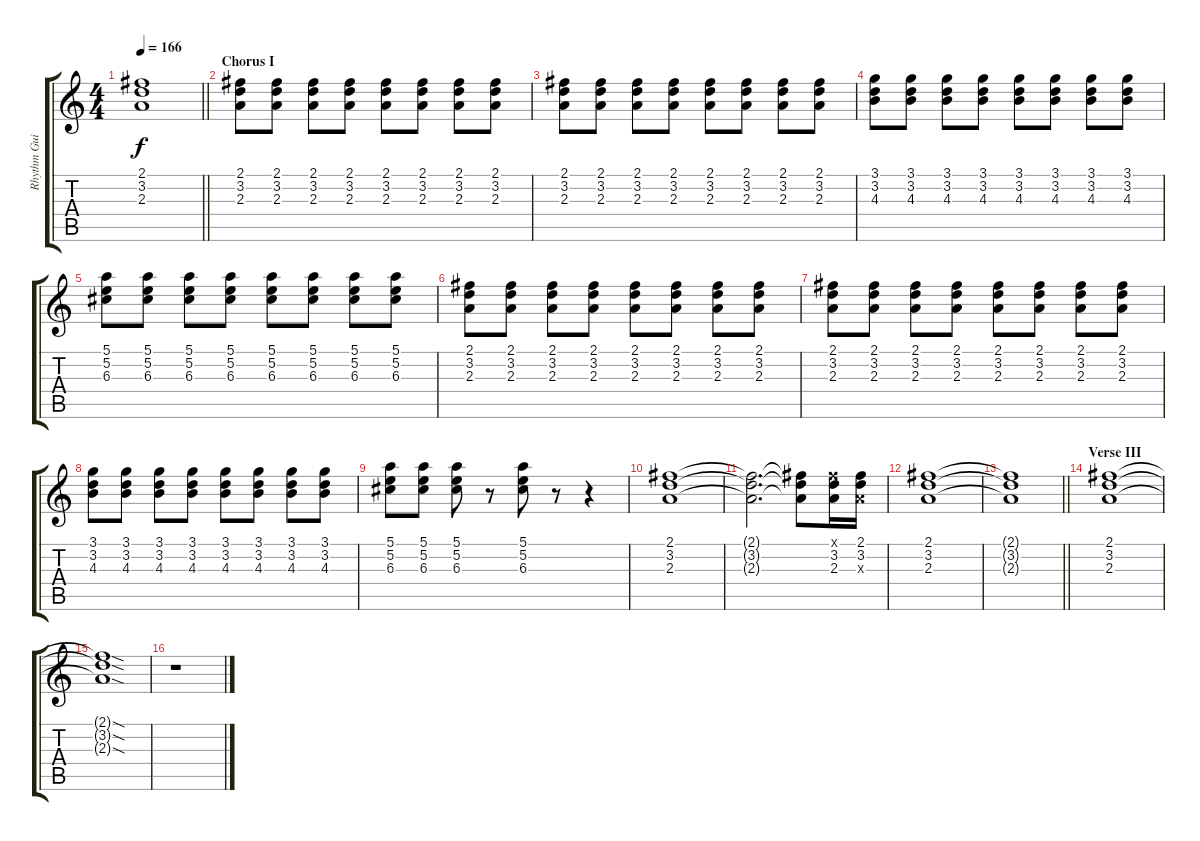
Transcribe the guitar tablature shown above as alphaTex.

\track ("Rhythm Guitar" "Rhythm Gui") {instrument overdrivenguitar}
\staff {score tabs}
\tuning (E4 B3 G3 D3 A2 E2) {hide}
\ts (4 4)
\tempo 166
\clef g2
\barLineRight lightlight
\ks c
(2.1{t} 3.2{t} 2.3{t}).1{dy f} |
\section ("" "Chorus I")
(2.1 3.2 2.3).8 (2.1 3.2 2.3).8 (2.1 3.2 2.3).8 (2.1 3.2 2.3).8 (2.1 3.2 2.3).8 (2.1 3.2 2.3).8 (2.1 3.2 2.3).8 (2.1 3.2 2.3).8 |
(2.1 3.2 2.3).8 (2.1 3.2 2.3).8 (2.1 3.2 2.3).8 (2.1 3.2 2.3).8 (2.1 3.2 2.3).8 (2.1 3.2 2.3).8 (2.1 3.2 2.3).8 (2.1 3.2 2.3).8 |
(3.1 3.2 4.3).8 (3.1 3.2 4.3).8 (3.1 3.2 4.3).8 (3.1 3.2 4.3).8 (3.1 3.2 4.3).8 (3.1 3.2 4.3).8 (3.1 3.2 4.3).8 (3.1 3.2 4.3).8 |
(5.1 5.2 6.3).8 (5.1 5.2 6.3).8 (5.1 5.2 6.3).8 (5.1 5.2 6.3).8 (5.1 5.2 6.3).8 (5.1 5.2 6.3).8 (5.1 5.2 6.3).8 (5.1 5.2 6.3).8 |
(2.1 3.2 2.3).8 (2.1 3.2 2.3).8 (2.1 3.2 2.3).8 (2.1 3.2 2.3).8 (2.1 3.2 2.3).8 (2.1 3.2 2.3).8 (2.1 3.2 2.3).8 (2.1 3.2 2.3).8 |
(2.1 3.2 2.3).8 (2.1 3.2 2.3).8 (2.1 3.2 2.3).8 (2.1 3.2 2.3).8 (2.1 3.2 2.3).8 (2.1 3.2 2.3).8 (2.1 3.2 2.3).8 (2.1 3.2 2.3).8 |
(3.1 3.2 4.3).8 (3.1 3.2 4.3).8 (3.1 3.2 4.3).8 (3.1 3.2 4.3).8 (3.1 3.2 4.3).8 (3.1 3.2 4.3).8 (3.1 3.2 4.3).8 (3.1 3.2 4.3).8 |
(5.1 5.2 6.3).8 (5.1 5.2 6.3).8 (5.1 5.2 6.3).8 r.8 (5.1 5.2 6.3).8 r.8 r.4 |
(2.1 3.2 2.3).1 |
(2.1{t} 3.2{t} 2.3{t}).2{d} (2.1{t} 3.2{t} 2.3{t}).8 (2.1{x} 3.2 2.3).16 (2.1 3.2 2.3{x}).16 |
(2.1 3.2 2.3).1 |
\barLineRight lightlight
(2.1{t} 3.2{t} 2.3{t}).1 |
\section ("" "Verse III")
(2.1 3.2 2.3).1 |
(2.1{sod t} 3.2{sod t} 2.3{sod t}).1 |
r.1
